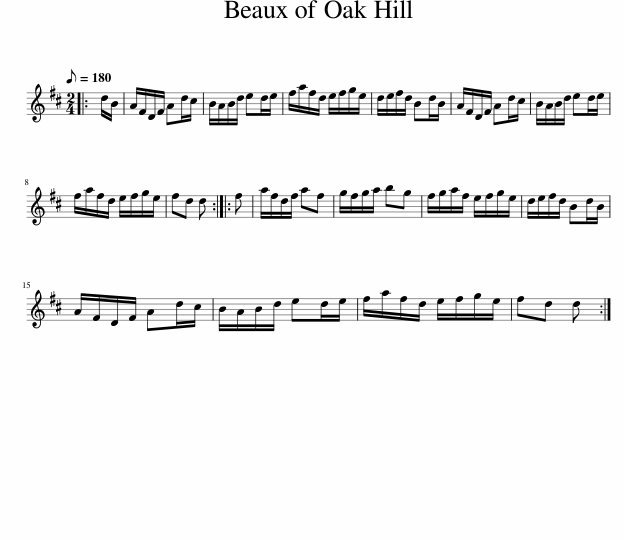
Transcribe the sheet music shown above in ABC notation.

X:1
L:1/8
Q:1/8=180
M:2/4
I:linebreak $
K:none
V:1 treble transpose="8 "
V:1
[K:D]|: d/B/ | A/F/D/F/ Ad/c/ | B/A/B/d/ ed/e/ | f/a/f/d/ e/f/g/e/ | d/e/f/d/ Bd/B/ | %5
 A/F/D/F/ Ad/c/ | B/A/B/d/ ed/e/ |$ f/a/f/d/ e/f/g/e/ | fd d :: f | %10
 a/f/d/f/ af | g/f/g/a/ bg | f/g/a/f/ e/f/g/e/ | d/e/f/d/ Bd/B/ |$ A/F/D/F/ Ad/c/ | %15
 B/A/B/d/ ed/e/ | f/a/f/d/ e/f/g/e/ | fd d :| %18
